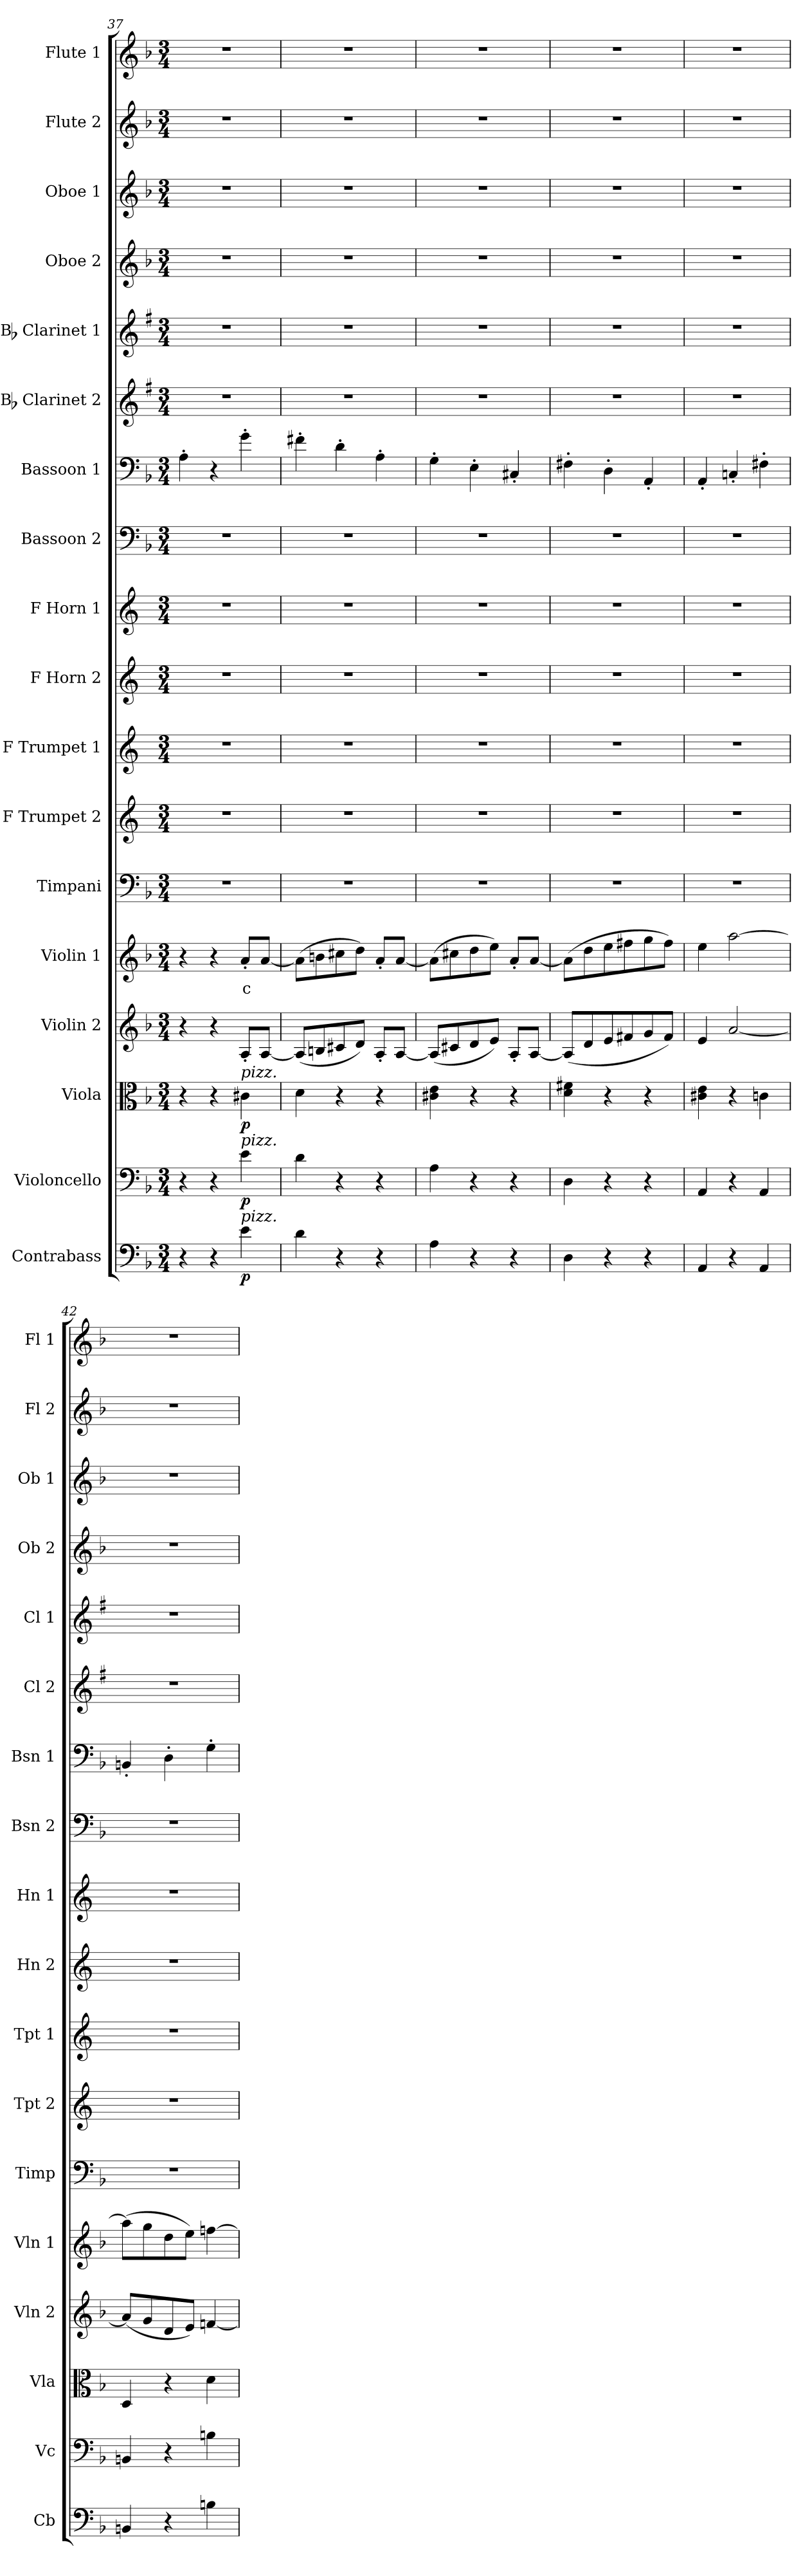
**kern	**dynam	**kern	**dynam	**kern	**dynam	**kern	**dynam	**kern	**text	**dynam	**kern	**kern	**kern	**kern	**kern	**kern	**kern	**kern	**kern	**kern	**kern	**kern	**kern
*part18	*part18	*part17	*part17	*part16	*part16	*part15	*part15	*part14	*part14	*part14	*part13	*part12	*part11	*part10	*part9	*part8	*part7	*part6	*part5	*part4	*part3	*part2	*part1
*staff18	*staff18	*staff17	*staff17	*staff16	*staff16	*staff15	*staff15	*staff14	*staff14	*staff14	*staff13	*staff12	*staff11	*staff10	*staff9	*staff8	*staff7	*staff6	*staff5	*staff4	*staff3	*staff2	*staff1
*I"Contrabass	*	*I"Violoncello	*	*I"Viola	*	*I"Violin 2	*	*I"Violin 1	*	*	*I"Timpani	*I"F Trumpet 2	*I"F Trumpet 1	*I"F Horn 2	*I"F Horn 1	*I"Bassoon 2	*I"Bassoon 1	*I"Bb Clarinet 2	*I"Bb Clarinet 1	*I"Oboe 2	*I"Oboe 1	*I"Flute 2	*I"Flute 1
*I'Cb	*	*I'Vc	*	*I'Vla	*	*I'Vln 2	*	*I'Vln 1	*	*	*I'Timp	*I'Tpt 2	*I'Tpt 1	*I'Hn 2	*I'Hn 1	*I'Bsn 2	*I'Bsn 1	*I'Cl 2	*I'Cl 1	*I'Ob 2	*I'Ob 1	*I'Fl 2	*I'Fl 1
*clefF4	*	*clefF4	*	*clefC3	*	*clefG2	*	*clefG2	*	*	*clefF4	*clefG2	*clefG2	*clefG2	*clefG2	*clefF4	*clefF4	*clefG2	*clefG2	*clefG2	*clefG2	*clefG2	*clefG2
*ITrd7c12	*	*	*	*	*	*	*	*	*	*	*	*ITrd-3c-5	*ITrd-3c-5	*ITrd4c7	*ITrd4c7	*	*	*ITrd1c2	*ITrd1c2	*	*	*	*
*k[b-]	*	*k[b-]	*	*k[b-]	*	*k[b-]	*	*k[b-]	*	*	*k[b-]	*k[b-]	*k[b-]	*k[b-]	*k[b-]	*k[b-]	*k[b-]	*k[b-]	*k[b-]	*k[b-]	*k[b-]	*k[b-]	*k[b-]
*M3/4	*	*M3/4	*	*M3/4	*	*M3/4	*	*M3/4	*	*	*M3/4	*M3/4	*M3/4	*M3/4	*M3/4	*M3/4	*M3/4	*M3/4	*M3/4	*M3/4	*M3/4	*M3/4	*M3/4
=37	=37	=37	=37	=37	=37	=37	=37	=37	=37	=37	=37	=37	=37	=37	=37	=37	=37	=37	=37	=37	=37	=37	=37
4r	.	4r	.	4r	.	4r	.	4r	.	.	2.r	2.r	2.r	2.r	2.r	2.r	4A'\	2.r	2.r	2.r	2.r	2.r	2.r
4r	.	4r	.	4r	.	4r	.	4r	.	.	.	.	.	.	.	.	4r	.	.	.	.	.	.
!	!	!	!	!LO:TX:i:t=pizz.	!	!	!	!	!	!	!	!	!	!	!	!	!	!	!	!	!	!	!
!	!	!LO:TX:a:i:t=pizz.	!	!	!	!	!	!	!	!	!	!	!	!	!	!	!	!	!	!	!	!	!
!LO:TX:a:i:t=pizz.	!	!	!	!	!	!	!	!	!	!	!	!	!	!	!	!	!	!	!	!	!	!	!
!	!LO:DY:b	!	!LO:DY:b	!	!LO:DY:b	!	!LO:DY:b	!	!LO:LY:b:color=#FF0000	!	!	!	!	!	!	!	!	!	!	!	!	!	!
!	!	!	!	!	!	!	!LO:DY:n=1:b	!	!	!LO:DY:b	!	!	!	!	!	!	!	!	!	!	!	!	!
!	!	!	!	!	!	!	!	!	!	!LO:DY:n=1:b	!	!	!	!	!	!	!	!	!	!	!	!	!
4E\	p	4e\	p	4c#X\	p	8A'/L	other-dynamics p	8a'/L	c	other-dynamics p	.	.	.	.	.	.	4g'\	.	.	.	.	.	.
.	.	.	.	.	.	[8A/J	.	[8a/J	.	.	.	.	.	.	.	.	.	.	.	.	.	.	.
=38	=38	=38	=38	=38	=38	=38	=38	=38	=38	=38	=38	=38	=38	=38	=38	=38	=38	=38	=38	=38	=38	=38	=38
4D\	.	4d\	.	4d\	.	(8A/L]	.	(8a\L]	.	.	2.r	2.r	2.r	2.r	2.r	2.r	4f#X'\	2.r	2.r	2.r	2.r	2.r	2.r
.	.	.	.	.	.	8Bn/	.	8bn\	.	.	.	.	.	.	.	.	.	.	.	.	.	.	.
4r	.	4r	.	4r	.	8c#X/	.	8cc#X\	.	.	.	.	.	.	.	.	4d'\	.	.	.	.	.	.
.	.	.	.	.	.	8d/J)	.	8dd\J)	.	.	.	.	.	.	.	.	.	.	.	.	.	.	.
4r	.	4r	.	4r	.	8A'/L	.	8a'/L	.	.	.	.	.	.	.	.	4A'\	.	.	.	.	.	.
.	.	.	.	.	.	[8A/J	.	[8a/J	.	.	.	.	.	.	.	.	.	.	.	.	.	.	.
=39	=39	=39	=39	=39	=39	=39	=39	=39	=39	=39	=39	=39	=39	=39	=39	=39	=39	=39	=39	=39	=39	=39	=39
4AA\	.	4A\	.	4c#X\ 4e\	.	(8A/L]	.	(8a\L]	.	.	2.r	2.r	2.r	2.r	2.r	2.r	4G'\	2.r	2.r	2.r	2.r	2.r	2.r
.	.	.	.	.	.	8c#X/	.	8cc#X\	.	.	.	.	.	.	.	.	.	.	.	.	.	.	.
4r	.	4r	.	4r	.	8d/	.	8dd\	.	.	.	.	.	.	.	.	4E'\	.	.	.	.	.	.
.	.	.	.	.	.	8e/J)	.	8ee\J)	.	.	.	.	.	.	.	.	.	.	.	.	.	.	.
4r	.	4r	.	4r	.	8A'/L	.	8a'/L	.	.	.	.	.	.	.	.	4C#X'/	.	.	.	.	.	.
.	.	.	.	.	.	[8A/J	.	[8a/J	.	.	.	.	.	.	.	.	.	.	.	.	.	.	.
=40	=40	=40	=40	=40	=40	=40	=40	=40	=40	=40	=40	=40	=40	=40	=40	=40	=40	=40	=40	=40	=40	=40	=40
4DD\	.	4D\	.	4d\ 4f#X\	.	(8A/L]	.	(8a\L]	.	.	2.r	2.r	2.r	2.r	2.r	2.r	4F#X'\	2.r	2.r	2.r	2.r	2.r	2.r
.	.	.	.	.	.	8d/	.	8dd\	.	.	.	.	.	.	.	.	.	.	.	.	.	.	.
4r	.	4r	.	4r	.	8e/	.	8ee\	.	.	.	.	.	.	.	.	4D'\	.	.	.	.	.	.
.	.	.	.	.	.	8f#X/	.	8ff#X\	.	.	.	.	.	.	.	.	.	.	.	.	.	.	.
4r	.	4r	.	4r	.	8g/	.	8gg\	.	.	.	.	.	.	.	.	4AA'/	.	.	.	.	.	.
.	.	.	.	.	.	8f#/J)	.	8ff#\J)	.	.	.	.	.	.	.	.	.	.	.	.	.	.	.
=41	=41	=41	=41	=41	=41	=41	=41	=41	=41	=41	=41	=41	=41	=41	=41	=41	=41	=41	=41	=41	=41	=41	=41
4AAA/	.	4AA/	.	4c#X\ 4e\	.	4e/	.	4ee\	.	.	2.r	2.r	2.r	2.r	2.r	2.r	4AA'/	2.r	2.r	2.r	2.r	2.r	2.r
4r	.	4r	.	4r	.	[2a/	.	[2aa\	.	.	.	.	.	.	.	.	4Cn'/	.	.	.	.	.	.
4AAA/	.	4AA/	.	4cn\	.	.	.	.	.	.	.	.	.	.	.	.	4F#X'\	.	.	.	.	.	.
=42	=42	=42	=42	=42	=42	=42	=42	=42	=42	=42	=42	=42	=42	=42	=42	=42	=42	=42	=42	=42	=42	=42	=42
4BBBn/	.	4BBn/	.	4D/	.	(8a/L]	.	(8aa\L]	.	.	2.r	2.r	2.r	2.r	2.r	2.r	4BBn'/	2.r	2.r	2.r	2.r	2.r	2.r
.	.	.	.	.	.	8g/	.	8gg\	.	.	.	.	.	.	.	.	.	.	.	.	.	.	.
4r	.	4r	.	4r	.	8d/	.	8dd\	.	.	.	.	.	.	.	.	4D'\	.	.	.	.	.	.
.	.	.	.	.	.	8e/J)	.	8ee\J)	.	.	.	.	.	.	.	.	.	.	.	.	.	.	.
4BBn\	.	4Bn\	.	4d\	.	[4fn/	.	[4ffn\	.	.	.	.	.	.	.	.	4G'\	.	.	.	.	.	.
=	=	=	=	=	=	=	=	=	=	=	=	=	=	=	=	=	=	=	=	=	=	=	=
*-	*-	*-	*-	*-	*-	*-	*-	*-	*-	*-	*-	*-	*-	*-	*-	*-	*-	*-	*-	*-	*-	*-	*-
